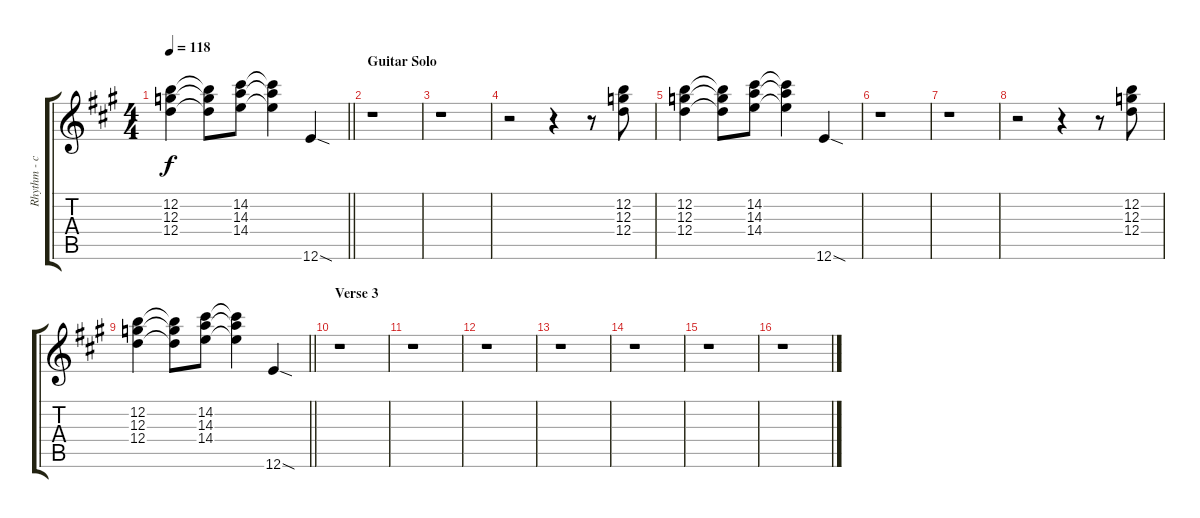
\track ("Rhythm - center" "Rhythm - c") {instrument overdrivenguitar}
\staff {score tabs}
\tuning (E4 B3 G3 D3 A2 E2) {hide}
\ts (4 4)
\tempo 118
\clef g2
\barLineRight lightlight
\ks a
(12.2 12.3 12.4).4{dy f} (12.2{t} 12.3{t} 12.4{t}).8 (14.2 14.3 14.4).8 (14.2{t} 14.3{t} 14.4{t}).4 12.6{sod}.4 |
\section ("" "Guitar Solo")
r.1 |
r.1 |
r.2 r.4 r.8 (12.2 12.3 12.4).8 |
(12.2 12.3 12.4).4 (12.2{t} 12.3{t} 12.4{t}).8 (14.2 14.3 14.4).8 (14.2{t} 14.3{t} 14.4{t}).4 12.6{sod}.4 |
r.1 |
r.1 |
r.2 r.4 r.8 (12.2 12.3 12.4).8 |
\barLineRight lightlight
(12.2 12.3 12.4).4 (12.2{t} 12.3{t} 12.4{t}).8 (14.2 14.3 14.4).8 (14.2{t} 14.3{t} 14.4{t}).4 12.6{sod}.4 |
\section ("" "Verse 3")
r.1 |
r.1 |
r.1 |
r.1 |
r.1 |
r.1 |
r.1
